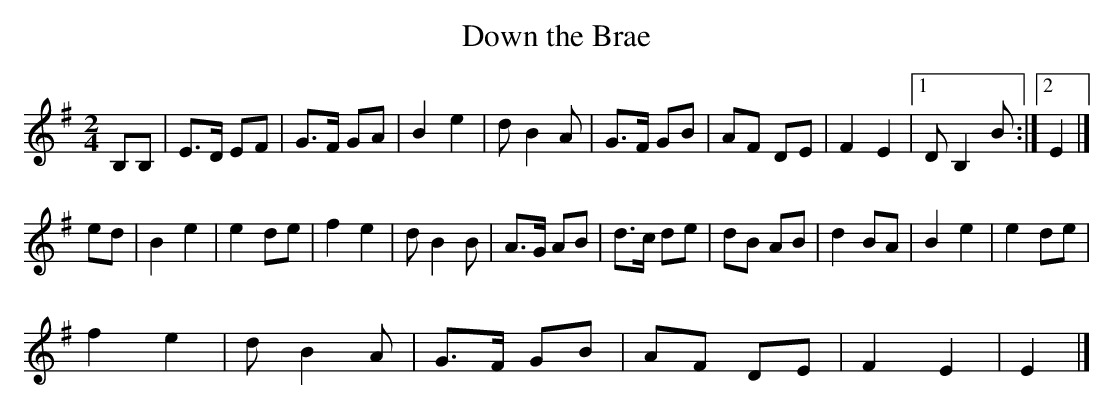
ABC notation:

X:1
T:Down the Brae
M:2/4
L:1/8
K:Em
B,B,|E>D EF|G>F GA|B2 e2|d B2 A|G>F GB|AF DE|F2 E2|1D B,2 B:|]2E2|]
ed|B2 e2|e2 de|f2 e2|d B2 B|A>G AB|d>c de|dB AB|d2 BA|B2 e2|e2 de|
f2 e2|d B2 A|G>F GB|AF DE|F2 E2|E2|]
